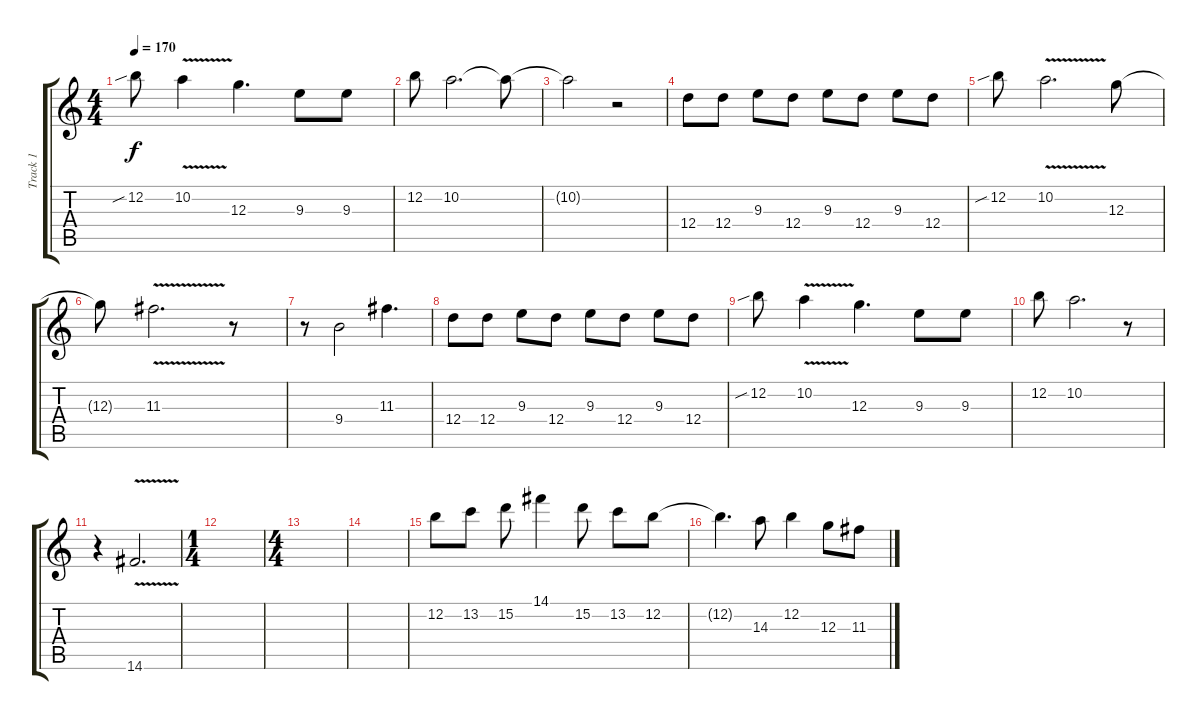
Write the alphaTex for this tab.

\track ("Track 1" "Track 1") {mute instrument distortionguitar}
\staff {score tabs}
\tuning (E4 B3 G3 D3 A2 E2) {hide}
\ts (4 4)
\tempo 170
\clef g2
\ks c
12.2{sib}.8{dy f} 10.2{v}.4 12.3.4{d} 9.3.8 9.3.8 |
12.2.8 10.2.2{d} 10.2{t}.8 |
10.2{t}.2 r.2 |
12.4.8 12.4.8 9.3.8 12.4.8 9.3.8 12.4.8 9.3.8 12.4.8 |
12.2{sib}.8 10.2{v}.2{d} 12.3.8 |
12.3{t}.8 11.3{v}.2{d} r.8 |
r.8 9.4.2 11.3.4{d} |
12.4.8 12.4.8 9.3.8 12.4.8 9.3.8 12.4.8 9.3.8 12.4.8 |
12.2{sib}.8 10.2{v}.4 12.3.4{d} 9.3.8 9.3.8 |
12.2.8 10.2.2{d} r.8 |
r.4 14.6{v}.2{d} |
\ts (1 4)
|
\ts (4 4)
|
|
12.2.8 13.2.8 15.2.8 14.1.4 15.2.8 13.2.8 12.2.8 |
12.2{t}.4{d} 14.3.8 12.2.4 12.3.8 11.3.8
